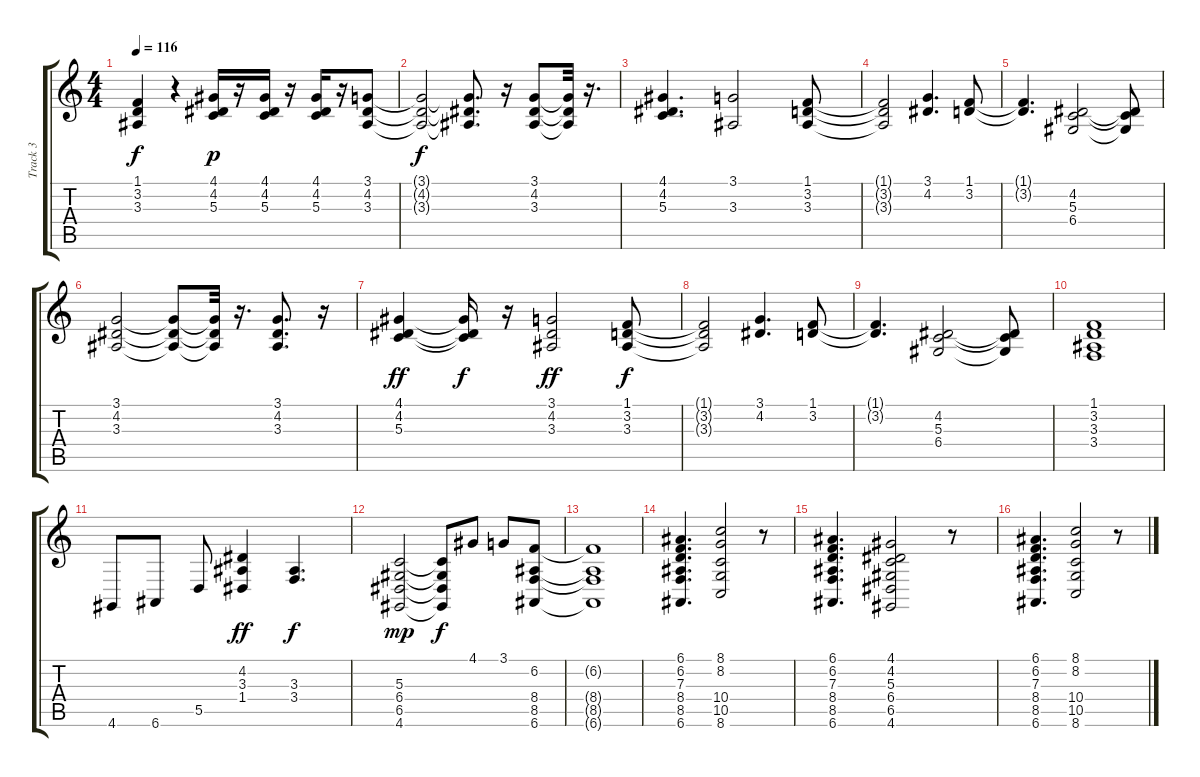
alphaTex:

\track ("Track 3" "Track 3") {instrument fx1rain}
\staff {score tabs}
\tuning (E4 B3 G3 D3 A2 E2) {hide}
\ts (4 4)
\tempo 116
\clef g2
\ks c
(1.1{t} 3.2{t} 3.3{t}).4{dy f instrument brightacousticpiano} r.4 (4.1 4.2 5.3).16{dy p} r.16 (4.1 4.2 5.3).16 r.16 (4.1 4.2 5.3).16 r.16 (3.1 4.2 3.3).8 |
(3.1{t} 4.2{t} 3.3{t}).2{dy f volume 8 instrument fx1rain} (3.1{t} 4.2{t} 3.3{t}).8{d} r.16 (3.1 4.2 3.3).8 (3.1{t} 4.2{t} 3.3{t}).32 r.16{d} |
(4.1 4.2 5.3).4{d} (3.1 3.3).2 (1.1 3.2 3.3).8 |
(1.1{t} 3.2{t} 3.3{t}).2 (3.1 4.2).4{d} (1.1 3.2).8 |
(1.1{t} 3.2{t}).4{d} (4.2 5.3 6.4).2 (4.2{t} 5.3{t} 6.4{t}).8 |
(3.1 4.2 3.3).2 (3.1{t} 4.2{t} 3.3{t}).8 (3.1{t} 4.2{t} 3.3{t}).32 r.16{d} (3.1 4.2 3.3).8{d} r.16 |
(4.1 4.2 5.3).4{dy ff} (4.1{t} 4.2{t} 5.3{t}).16{dy f} r.16 (3.1 4.2 3.3).2{dy ff} (1.1 3.2 3.3).8{dy f} |
(1.1{t} 3.2{t} 3.3{t}).2 (3.1 4.2).4{d} (1.1 3.2).8 |
(1.1{t} 3.2{t}).4{d} (4.2 5.3 6.4).2 (4.2{t} 5.3{t} 6.4{t}).8 |
(1.1 3.2 3.3 3.4).1 |
4.6.8 6.6.8 5.5.8 (4.2 3.3 1.4).4{dy ff} (3.3 3.4).4{d dy f} |
(5.3 6.4 6.5 4.6).2{dy mp} (5.3{t} 6.4{t} 6.5{t} 4.6{t}).8{dy f} 4.1.8 3.1.8 (6.2 8.4 8.5 6.6).8 |
(6.2{t} 8.4{t} 8.5{t} 6.6{t}).1 |
(6.1 6.2 7.3 8.4 8.5 6.6).4{d} (8.1 8.2 10.4 10.5 8.6).2 r.8 |
(6.1 6.2 7.3 8.4 8.5 6.6).4{d} (4.1 4.2 5.3 6.4 6.5 4.6).2 r.8 |
(6.1 6.2 7.3 8.4 8.5 6.6).4{d} (8.1 8.2 10.4 10.5 8.6).2 r.8
